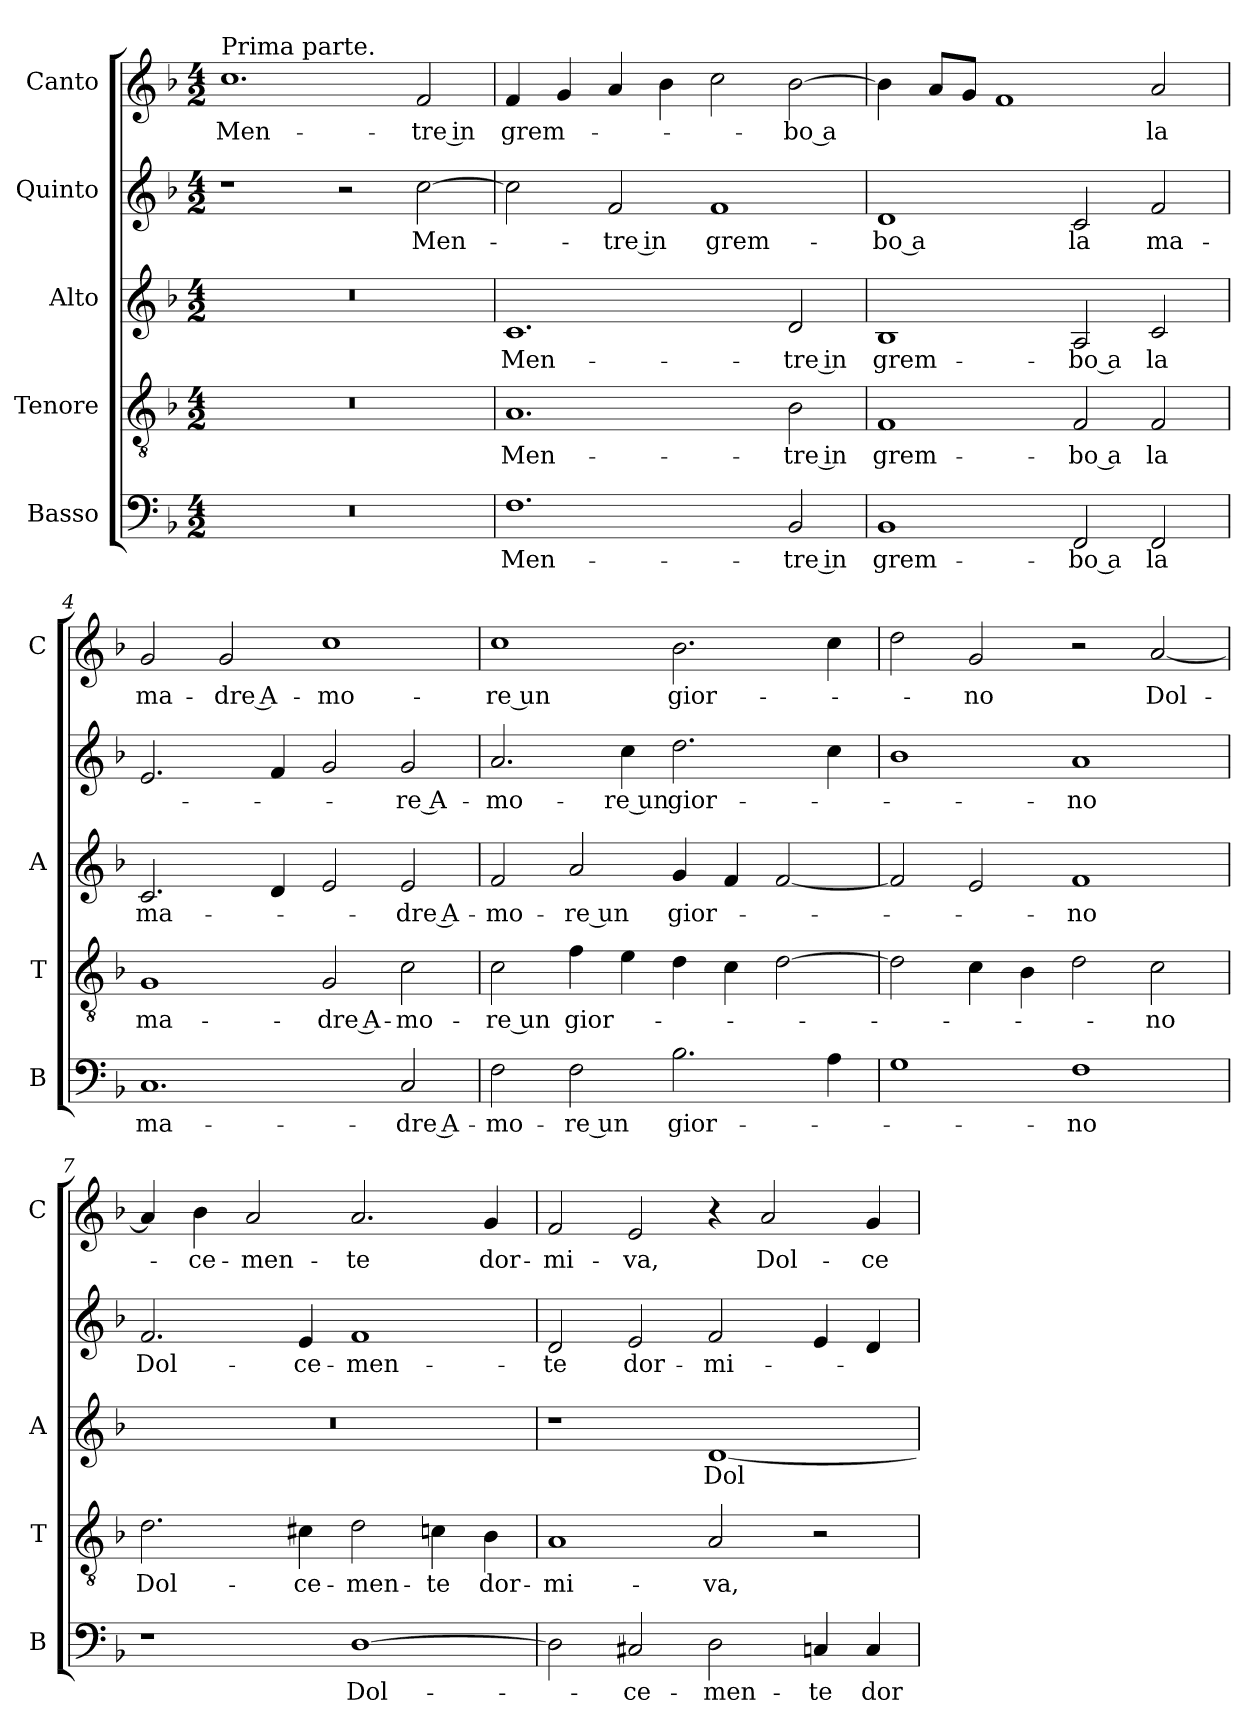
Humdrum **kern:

**kern	**text	**kern	**text	**kern	**text	**kern	**text	**kern	**text
*part5	*part5	*part4	*part4	*part3	*part3	*part2	*part2	*part1	*part1
*staff5	*staff5	*staff4	*staff4	*staff3	*staff3	*staff2	*staff2	*staff1	*staff1
*I"Basso	*	*I"Tenore	*	*I"Alto	*	*I"Quinto	*	*I"Canto	*
*I'B	*	*I'T	*	*I'A	*	*	*	*I'C	*
*clefF4	*	*clefGv2	*	*clefG2	*	*clefG2	*	*clefG2	*
*k[b-]	*	*k[b-]	*	*k[b-]	*	*k[b-]	*	*k[b-]	*
*F:	*	*F:	*	*F:	*	*F:	*	*F:	*
*M4/2	*	*M4/2	*	*M4/2	*	*M4/2	*	*M4/2	*
=1	=1	=1	=1	=1	=1	=1	=1	=1	=1
!	!	!	!	!	!	!	!	!LO:TX:a:t=Prima parte.	!
0r	.	0r	.	0r	.	1r	.	1.cc	Men-
.	.	.	.	.	.	2r	.	.	.
.	.	.	.	.	.	[2cc	Men-	2f	-tre in
=2	=2	=2	=2	=2	=2	=2	=2	=2	=2
1.F	Men-	1.A	Men-	1.c	Men-	2cc]	.	4f	grem-
.	.	.	.	.	.	.	.	4g	.
.	.	.	.	.	.	2f	-tre in	4a	.
.	.	.	.	.	.	.	.	4b-	.
.	.	.	.	.	.	1f	grem-	2cc	.
2BB-	-tre in	2B-	-tre in	2d	-tre in	.	.	[2b-	-bo a
=3	=3	=3	=3	=3	=3	=3	=3	=3	=3
1BB-	grem-	1F	grem-	1B-	grem-	1d	-bo a	4b-]	.
.	.	.	.	.	.	.	.	8aL	.
.	.	.	.	.	.	.	.	8gJ	.
.	.	.	.	.	.	.	.	1f	.
2FF	-bo a	2F	-bo a	2A	-bo a	2c	la	.	.
2FF	la	2F	la	2c	la	2f	ma-	2a	la
=4	=4	=4	=4	=4	=4	=4	=4	=4	=4
1.C	ma-	1G	ma-	2.c	ma-	2.e	.	2g	ma-
.	.	.	.	.	.	.	.	2g	-dre A-
.	.	.	.	4d	.	4f	.	.	.
.	.	2G	-dre A-	2e	.	2g	.	1cc	-mo-
2C	-dre A-	2c	-mo-	2e	-dre A-	2g	-re A-	.	.
=5	=5	=5	=5	=5	=5	=5	=5	=5	=5
2F	-mo-	2c	-re un	2f	-mo-	2.a	-mo-	1cc	-re un
2F	-re un	4f	gior-	2a	-re un	.	.	.	.
.	.	4e	.	.	.	4cc	-re un	.	.
2.B-	gior-	4d	.	4g	gior-	2.dd	gior-	2.b-	gior-
.	.	4c	.	4f	.	.	.	.	.
.	.	[2d	.	[2f	.	.	.	.	.
4A	.	.	.	.	.	4cc	.	4cc	.
=6	=6	=6	=6	=6	=6	=6	=6	=6	=6
1G	.	2d]	.	2f]	.	1b-	.	2dd	.
.	.	4c	.	2e	.	.	.	2g	-no
.	.	4B-	.	.	.	.	.	.	.
1F	-no	2d	.	1f	-no	1a	-no	2r	.
.	.	2c	-no	.	.	.	.	[2a	Dol-
=7	=7	=7	=7	=7	=7	=7	=7	=7	=7
1r	.	2.d	Dol-	0r	.	2.f	Dol-	4a]	.
.	.	.	.	.	.	.	.	4b-	-ce-
.	.	.	.	.	.	.	.	2a	-men-
.	.	4c#X	-ce-	.	.	4e	-ce-	.	.
[1D	Dol-	2d	-men-	.	.	1f	-men-	2.a	-te
.	.	4cn	-te	.	.	.	.	.	.
.	.	4B-	dor-	.	.	.	.	4g	dor-
=8	=8	=8	=8	=8	=8	=8	=8	=8	=8
2D]	.	1A	-mi-	1r	.	2d	-te	2f	-mi-
2C#X	-ce-	.	.	.	.	2e	dor-	2e	-va,
2D	-men-	2A	-va,	[1d	Dol-	2f	-mi-	4r	.
.	.	.	.	.	.	.	.	2a	Dol-
4Cn	-te	2r	.	.	.	4e	.	.	.
4C	dor-	.	.	.	.	4d	.	4g	-ce-
=	=	=	=	=	=	=	=	=	=
*-	*-	*-	*-	*-	*-	*-	*-	*-	*-
